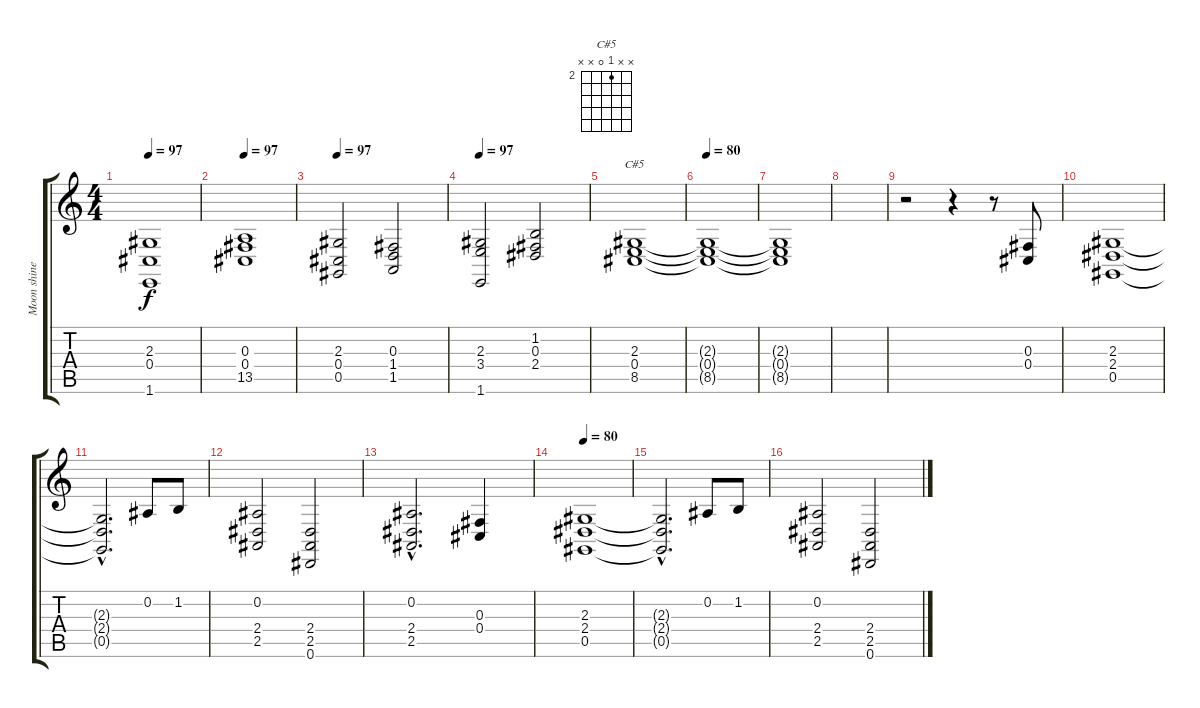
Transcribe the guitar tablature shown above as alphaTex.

\track ("Moon shine" "Moon shine") {instrument fx8scifi}
\staff {score tabs}
\tuning (Eb4 Bb3 Gb3 Db3 Ab2 Eb2) {hide}
\chord ("C#5" x x 2 0 x x) {firstfret 2}
\ts (4 4)
\tempo 97
\clef g2
\ks c
(2.3 0.4 1.6).1{dy f} |
\tempo 97
(0.3 0.4 13.5).1 |
\tempo 97
(2.3 0.4 0.5).2 (0.3 1.4 1.5).2 |
\tempo 97
(2.3 3.4 1.6).2 (1.2 0.3 2.4).2 |
(2.3 0.4 8.5).1{ch "C#5" volume 2} |
\tempo 80
(2.3{t} 0.4{t} 8.5{t}).1 |
(2.3{t} 0.4{t} 8.5{t}).1 |
|
r.2{volume 10} r.4 r.8 (0.3 0.4).8 |
(2.3 2.4 0.5).1 |
(2.3{hac t} 2.4{hac t} 0.5{hac t}).2{d} 0.2.8 1.2.8 |
(0.2 2.4 2.5).2 (2.4 2.5 0.6).2 |
(0.2{hac} 2.4{hac} 2.5{hac}).2{d} (0.3 0.4).4 |
\tempo 80
(2.3 2.4 0.5).1 |
(2.3{hac t} 2.4{hac t} 0.5{hac t}).2{d} 0.2.8 1.2.8 |
(0.2 2.4 2.5).2 (2.4 2.5 0.6).2
